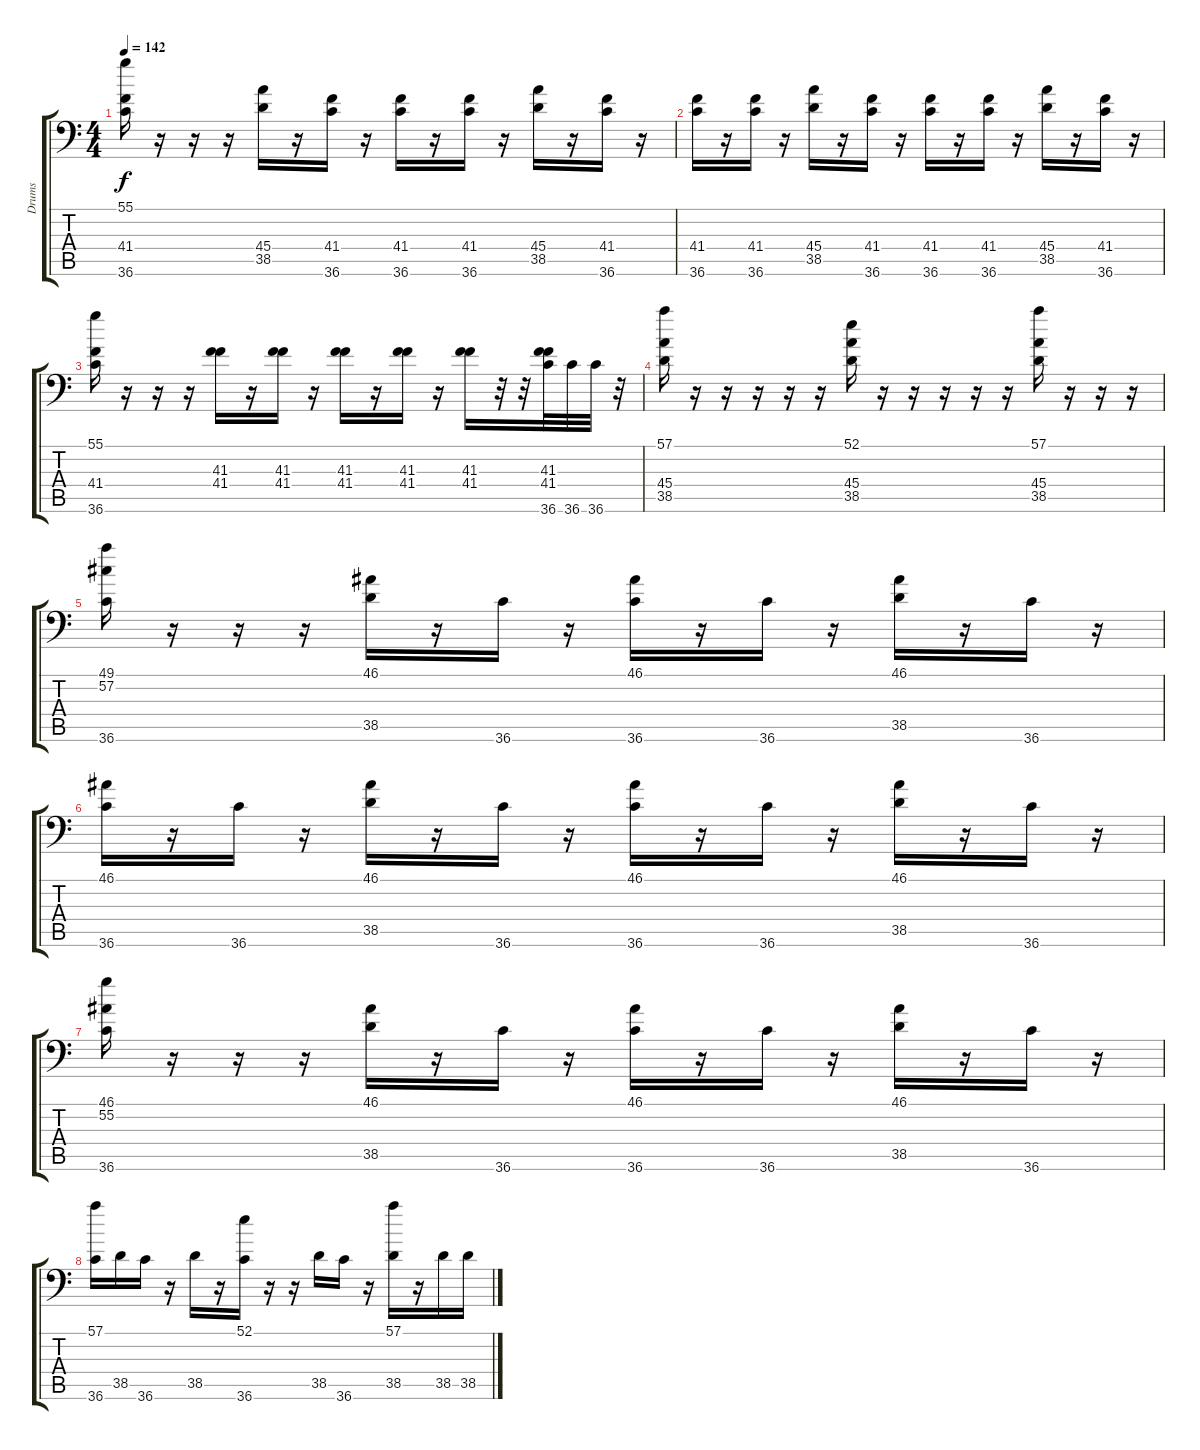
\track ("Drums" "Drums") {instrument acousticgrandpiano}
\staff {score tabs}
\tuning (C-1 C-1 C-1 C-1 C-1 C-1) {hide}
\ts (4 4)
\tempo 142
\clef f4
\ks c
(55.1 41.4 36.6).16{dy f} r.16 r.16 r.16 (45.4 38.5).16 r.16 (41.4 36.6).16 r.16 (41.4 36.6).16 r.16 (41.4 36.6).16 r.16 (45.4 38.5).16 r.16 (41.4 36.6).16 r.16 |
(41.4 36.6).16 r.16 (41.4 36.6).16 r.16 (45.4 38.5).16 r.16 (41.4 36.6).16 r.16 (41.4 36.6).16 r.16 (41.4 36.6).16 r.16 (45.4 38.5).16 r.16 (41.4 36.6).16 r.16 |
(55.1 41.4 36.6).16 r.16 r.16 r.16 (41.3 41.4).16 r.16 (41.3 41.4).16 r.16 (41.3 41.4).16 r.16 (41.3 41.4).16 r.16 (41.3 41.4).16 r.32 r.32 (41.3 41.4 36.6).32 36.6.32 36.6.32 r.32 |
(57.1 45.4 38.5).16 r.16 r.16 r.16 r.16 r.16 (52.1 45.4 38.5).16 r.16 r.16 r.16 r.16 r.16 (57.1 45.4 38.5).16 r.16 r.16 r.16 |
(49.1 57.2 36.6).16 r.16 r.16 r.16 (46.1 38.5).16 r.16 36.6.16 r.16 (46.1 36.6).16 r.16 36.6.16 r.16 (46.1 38.5).16 r.16 36.6.16 r.16 |
(46.1 36.6).16 r.16 36.6.16 r.16 (46.1 38.5).16 r.16 36.6.16 r.16 (46.1 36.6).16 r.16 36.6.16 r.16 (46.1 38.5).16 r.16 36.6.16 r.16 |
(46.1 55.2 36.6).16 r.16 r.16 r.16 (46.1 38.5).16 r.16 36.6.16 r.16 (46.1 36.6).16 r.16 36.6.16 r.16 (46.1 38.5).16 r.16 36.6.16 r.16 |
(57.1 36.6).16 38.5.16 36.6.16 r.16 38.5.16 r.16 (52.1 36.6).16 r.16 r.16 38.5.16 36.6.16 r.16 (57.1 38.5).16 r.16 38.5.16 38.5.16
